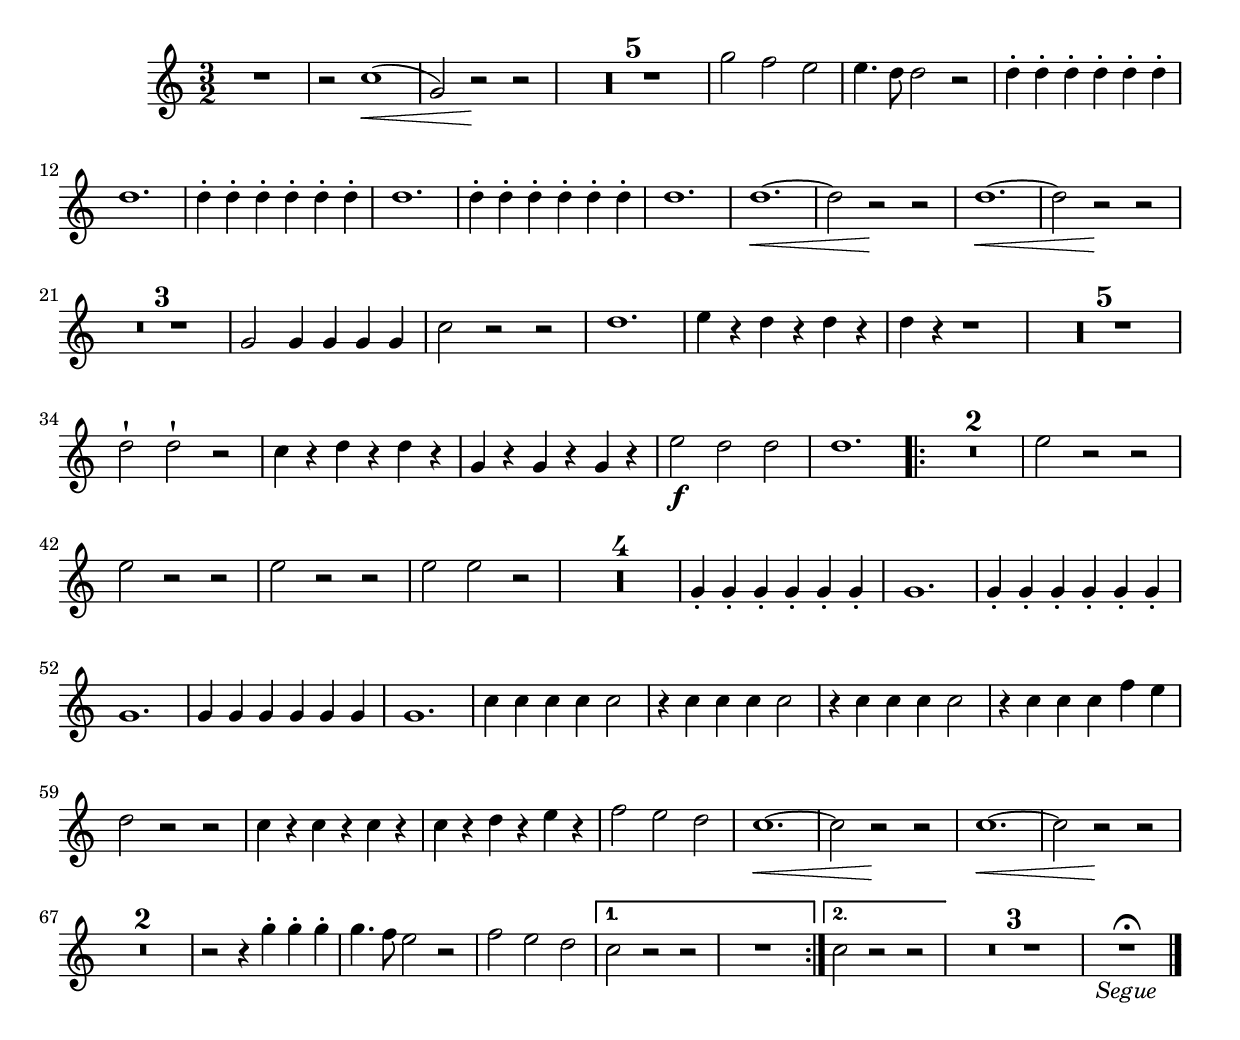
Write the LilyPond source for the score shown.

\version "2.16.0"      %Gossec - Symphonie mi bémol
                        %Cor1 - 1er mvt
\relative c''{
\clef treble
\key c \major
\time 3/2




R1.
r2 c1\<(
g2) r\! r
\set Score.skipBars = ##t R1. * 5 
%
%
%
%
g'2 f e
e4. d8 d2 r
\repeat unfold 3 {d4-. d-. d-. d-. d-. d-. 
d1.}
%
%
%
%
d1.\< ~
d2 r\! r
d1.\< ~
d2 r\! r
\set Score.skipBars = ##t R1. * 3 
%
%
g,2 g4 g g g
c2 r r
d1.
e4 r d r d r
d r r1
\set Score.skipBars = ##t R1. * 5 
%
%
%
%
%
d2-| d-| r
c4 r d r d r
g, r g r g r
e'2\f d d
d1. \repeat volta 2 {
\set Score.skipBars = ##t R1. * 2 
%
e2 r r
e r r
e r r
e e r
\set Score.skipBars = ##t R1. * 4 
%
%
%
g,4-. g-. g-. g-. g-. g-. 
g1.
g4-. g-. g-. g-. g-. g-. 
g1.
g4 g g g g g
g1.
c4 c c c c2
r4 c c c c2
r4 c c c c2
r4 c c c f e
d2 r r
c4 r c r c r
c r d r e r
f2 e d
c1.\< ~
c2 r\! r
c1.\< ~
c2 r\! r
\set Score.skipBars = ##t R1. * 2
%
r2 r4 g'-. g-. g-.
g4. f8 e2 r
f e d }
\alternative { {c2 r r | R1.} 
   {c2 r r } }
\set Score.skipBars = ##t R1. * 3
R1.^\fermataMarkup_\markup{\italic "Segue"} 
\bar "|." 
}
